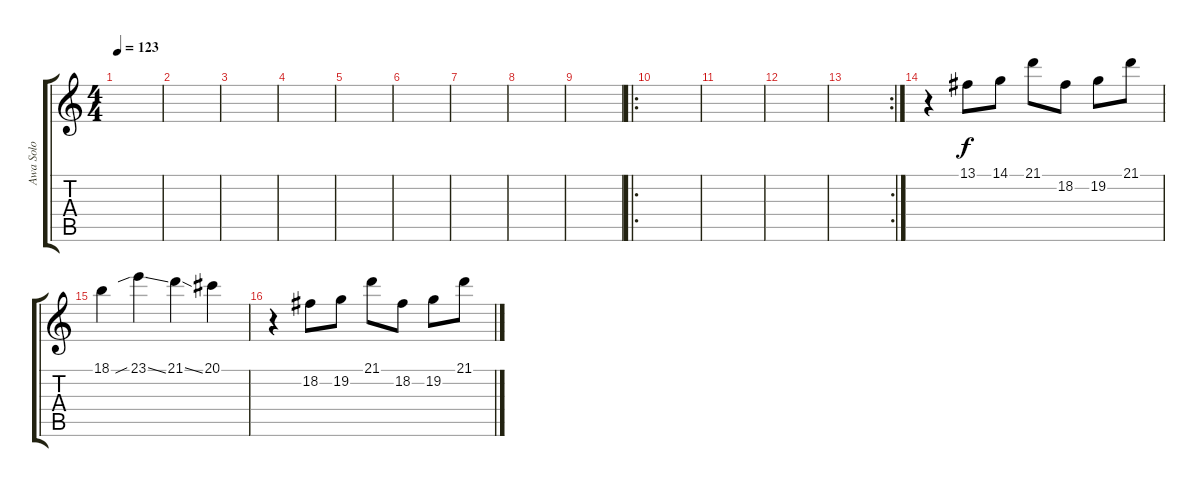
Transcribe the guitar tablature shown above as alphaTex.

\track ("Awa Solo" "Awa Solo") {instrument synthvoice}
\staff {score tabs}
\tuning (F4 C4 Ab3 Eb3 Bb2 F2) {hide}
\ts (4 4)
\tempo 123
\clef g2
\ks c
|
|
|
|
|
|
|
|
|
\ro
|
|
|
\rc 2
|
r.4 13.1.8 14.1.8 21.1.8 18.2.8 19.2.8 21.1.8 |
18.1.4 23.1{sib ss}.4 21.1{ss}.4 20.1.4 |
r.4 18.2.8 19.2.8 21.1.8 18.2.8 19.2.8 21.1.8
